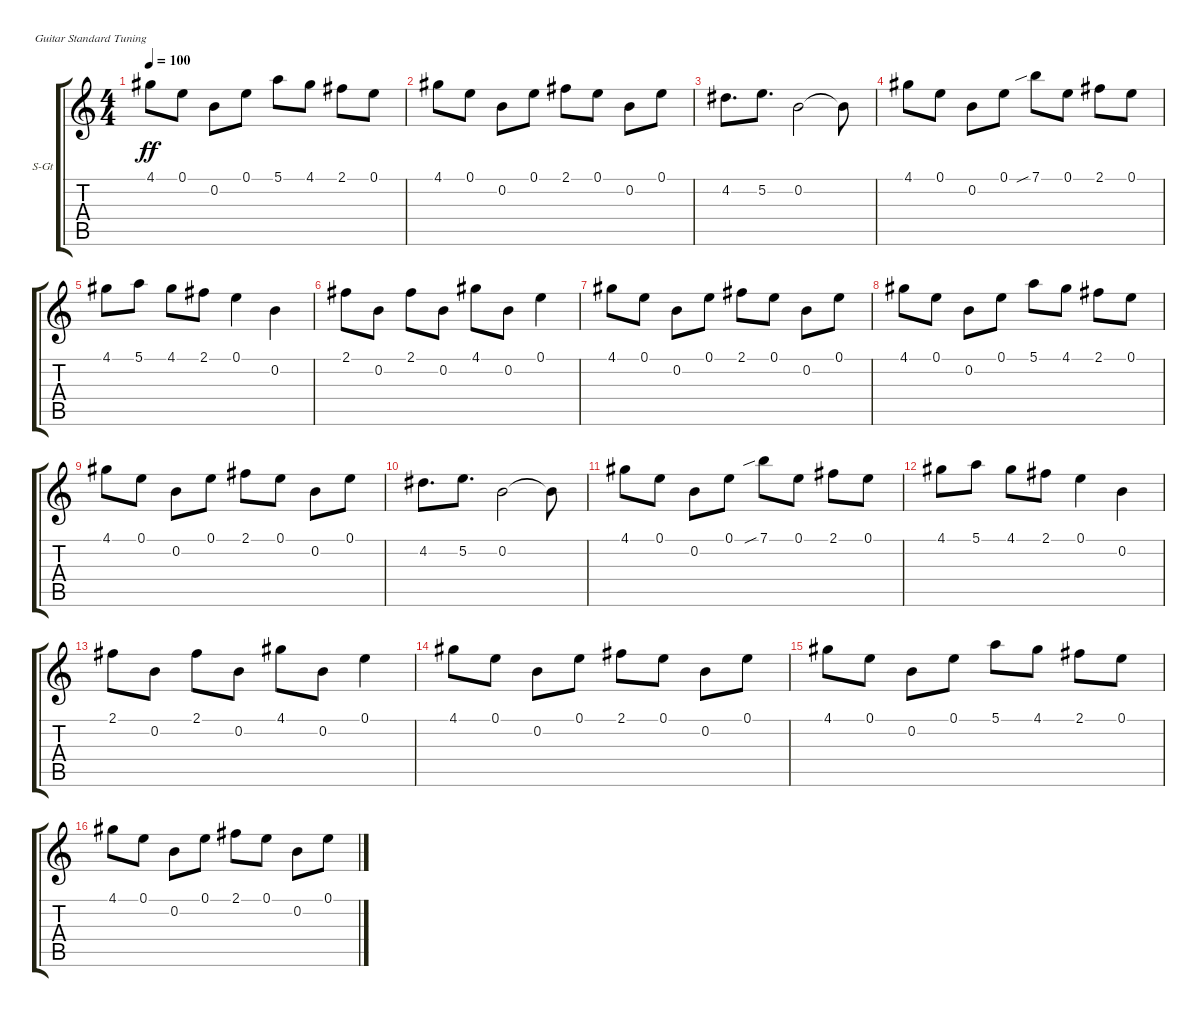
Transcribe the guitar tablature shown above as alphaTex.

\defaultSystemsLayout 4
\bracketExtendMode groupsimilarinstruments
\firstSystemTrackNameOrientation horizontal
\otherSystemsTrackNameOrientation horizontal
\track ("Acoustic Guitar 2" "S-Gt") {instrument acousticguitarsteel}
\staff {score tabs}
\tuning (E4 B3 G3 D3 A2 E2)
\ts (4 4)
\tempo 100
\clef g2
\scale
0.333333
\ks c
4.1.8{dy ff} 0.1.8 0.2.8 0.1.8 5.1.8 4.1.8 2.1.8 0.1.8 |
\scale
0.333333 4.1.8 0.1.8 0.2.8 0.1.8 2.1.8 0.1.8 0.2.8 0.1.8 |
\scale
0.333333 4.2.8{d} 5.2.8{d} 0.2.2 0.2{t}.8 |
\scale
0.333333 4.1.8 0.1.8 0.2.8 0.1.8 7.1{sib}.8 0.1.8 2.1.8 0.1.8 |
\scale
0.333333 4.1.8 5.1.8 4.1.8 2.1.8 0.1.4 0.2.4 |
\scale
0.333333 2.1.8 0.2.8 2.1.8 0.2.8 4.1.8 0.2.8 0.1.4 |
\scale
0.333333 4.1.8 0.1.8 0.2.8 0.1.8 2.1.8 0.1.8 0.2.8 0.1.8 |
\scale
0.333333 4.1.8 0.1.8 0.2.8 0.1.8 5.1.8 4.1.8 2.1.8 0.1.8 |
\scale
0.333333 4.1.8 0.1.8 0.2.8 0.1.8 2.1.8 0.1.8 0.2.8 0.1.8 |
\scale
0.333333 4.2.8{d} 5.2.8{d} 0.2.2 0.2{t}.8 |
\scale
0.333333 4.1.8 0.1.8 0.2.8 0.1.8 7.1{sib}.8 0.1.8 2.1.8 0.1.8 |
\scale
0.333333 4.1.8 5.1.8 4.1.8 2.1.8 0.1.4 0.2.4 |
\scale
0.333333 2.1.8 0.2.8 2.1.8 0.2.8 4.1.8 0.2.8 0.1.4 |
\scale
0.333333 4.1.8 0.1.8 0.2.8 0.1.8 2.1.8 0.1.8 0.2.8 0.1.8 |
\scale
0.333333 4.1.8 0.1.8 0.2.8 0.1.8 5.1.8 4.1.8 2.1.8 0.1.8 |
\scale
0.333333 4.1.8 0.1.8 0.2.8 0.1.8 2.1.8 0.1.8 0.2.8 0.1.8
